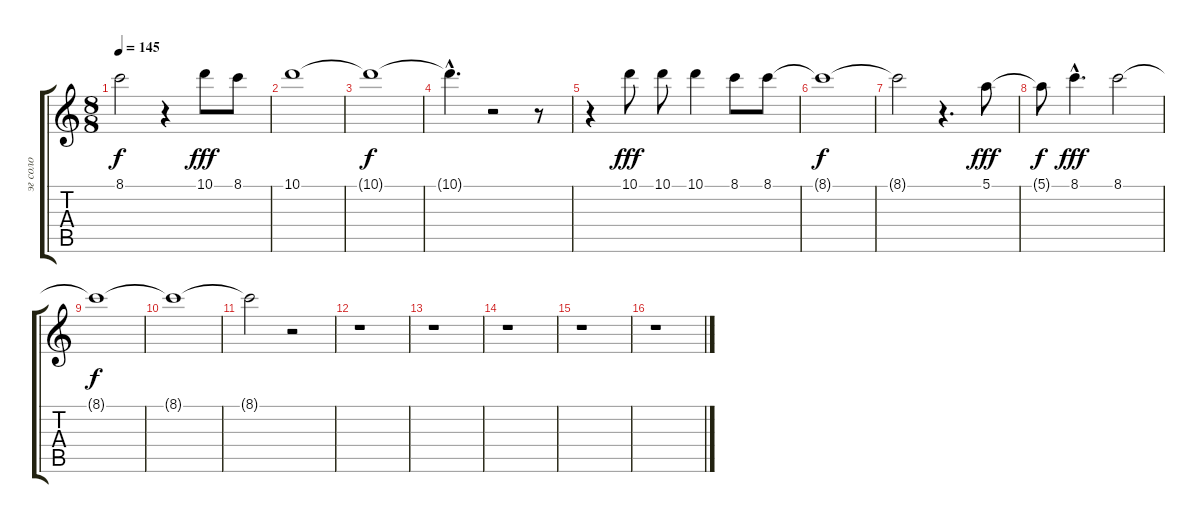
\track ("эг соло" "эг соло") {instrument overdrivenguitar}
\staff {score tabs}
\tuning (E4 B3 G3 D3 A2 E2) {hide}
\ts (8 8)
\tempo 145
\clef g2
\ks c
8.1{t}.2{dy f} r.4 10.1.8{dy fff volume 16} 8.1.8 |
10.1.1 |
10.1{t}.1{dy f} |
10.1{hac t}.4{d} r.2 r.8 |
r.4 10.1.8{dy fff volume 16} 10.1.8 10.1.4 8.1.8 8.1.8 |
8.1{t}.1{dy f} |
8.1{t}.2 r.4{d} 5.1.8{dy fff} |
5.1{t}.8{dy f} 8.1{hac}.4{d dy fff} 8.1.2 |
8.1{t}.1{dy f} |
8.1{t}.1 |
8.1{t}.2 r.2 |
r.1 |
r.1 |
r.1 |
r.1 |
r.1
